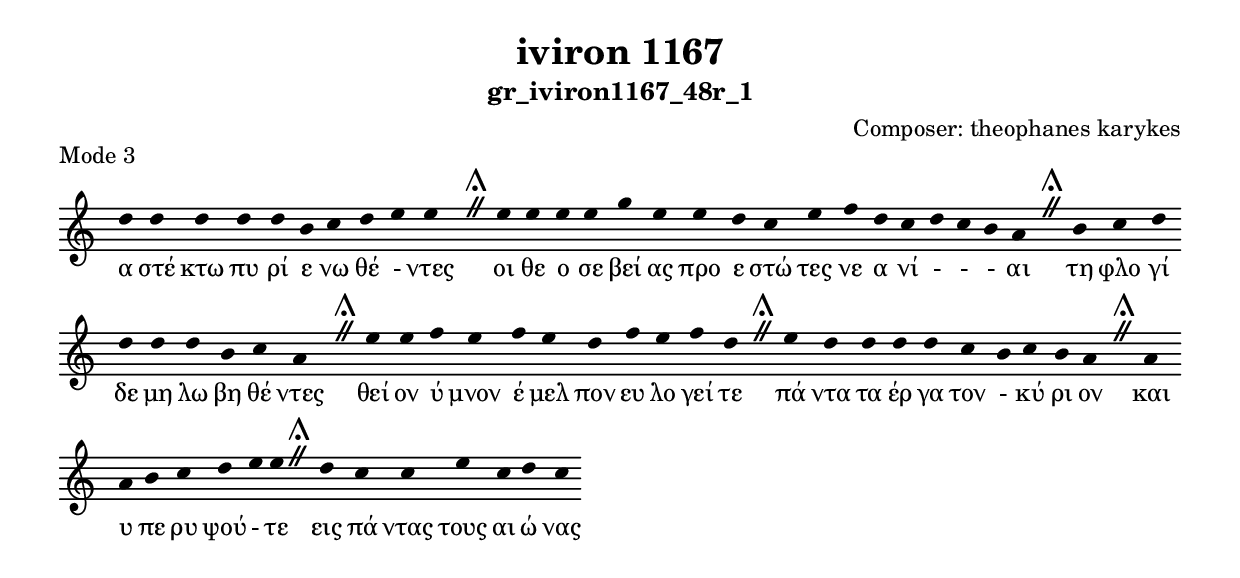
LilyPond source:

\include "gregorian.ly"

	\header {
 	  title = "iviron 1167"
	  subtitle = "gr_iviron1167_48r_1"
	  composer = "Composer: theophanes karykes"
	  piece = "Mode 3"
	}

	chant = {
	  d''4 d''4 d''4 d''4 d''4 b'4 c''4 d''4 e''4 e''4 \divisioMaior
 e''4 e''4 e''4 e''4 g''4 e''4 e''4 d''4 c''4 e''4 f''4 d''4 c''4 d''4 c''4 b'4 a'4 \divisioMaior
 b'4 c''4 d''4 d''4 d''4 d''4 b'4 c''4 a'4 \divisioMaior
 e''4 e''4 f''4 e''4 f''4 e''4 d''4 f''4 e''4 f''4 d''4 \divisioMaior
 e''4 d''4 d''4 d''4 d''4 c''4 b'4 c''4 b'4 a'4 \divisioMaior
 a'4 a'4 b'4 c''4 d''4 e''4 e''4 \divisioMaior
 d''4 c''4 c''4 e''4 c''4 d''4 c''4\finalis
	}

	verba = \lyricmode {α στέ κτω πυ ρί ε νω θέ - ντες 
οι θε ο σε βεί ας προ ε στώ τες νε α νί -  -  - αι 
τη φλο γί δε μη λω βη θέ ντες 
θεί ον ύ μνον έ μελ πον ευ λο γεί τε 
πά ντα τα έρ γα τον - κύ ρι ον 
και υ πε ρυ ψού - τε 
εις πά ντας τους αι ώ νας 
	}


	\score {
	  \new Staff <<
	  \new Voice = "melody" \chant
	  \new Lyrics = "one" \lyricsto melody \verba
	  >>
	  \layout {
	    \context {
	      \Staff
	      \remove "Time_signature_engraver"
	      \remove "Bar_engraver"
	    }
	    \context {
	      \Voice
	      \remove "Stem_engraver"
	    }
	  }
	}